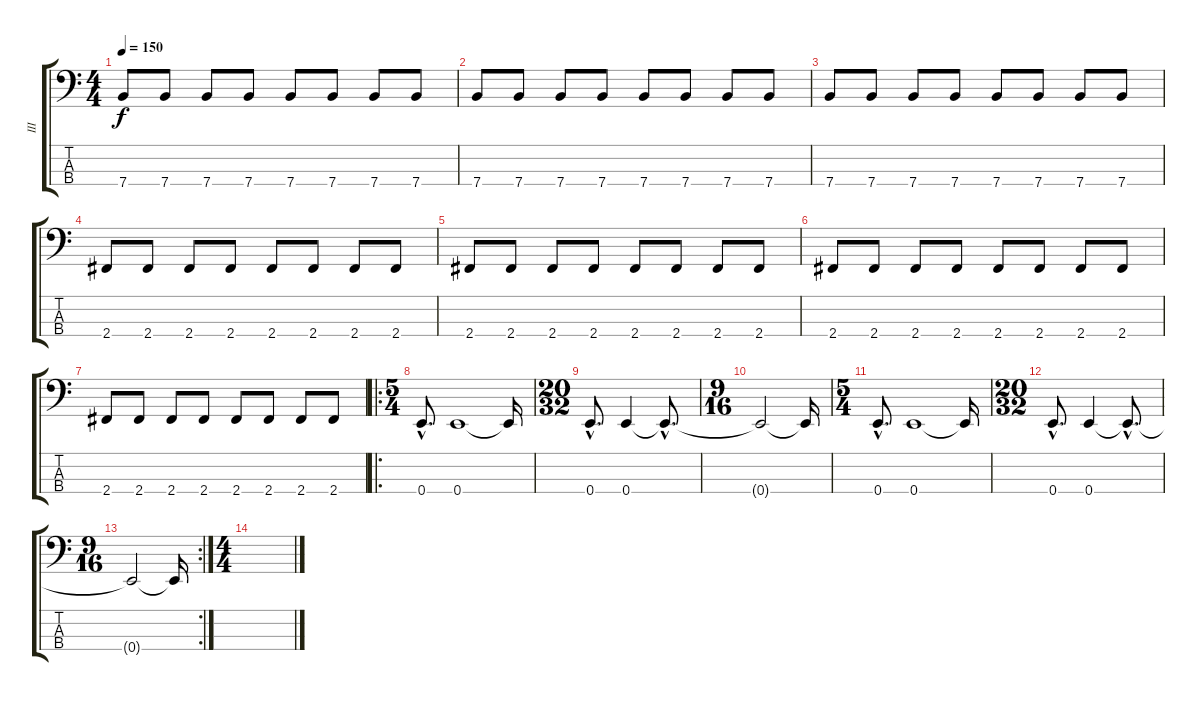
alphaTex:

\track ("III" "III") {instrument electricbassfinger}
\staff {score tabs}
\tuning (G2 D2 A1 E1) {hide}
\ts (4 4)
\tempo 150
\clef f4
\ks c
7.4.8{dy f} 7.4.8 7.4.8 7.4.8 7.4.8 7.4.8 7.4.8 7.4.8 |
7.4.8 7.4.8 7.4.8 7.4.8 7.4.8 7.4.8 7.4.8 7.4.8 |
7.4.8 7.4.8 7.4.8 7.4.8 7.4.8 7.4.8 7.4.8 7.4.8 |
2.4.8 2.4.8 2.4.8 2.4.8 2.4.8 2.4.8 2.4.8 2.4.8 |
2.4.8 2.4.8 2.4.8 2.4.8 2.4.8 2.4.8 2.4.8 2.4.8 |
2.4.8 2.4.8 2.4.8 2.4.8 2.4.8 2.4.8 2.4.8 2.4.8 |
2.4.8 2.4.8 2.4.8 2.4.8 2.4.8 2.4.8 2.4.8 2.4.8 |
\ro
\ts (5 4)
0.4{hac}.8{d} 0.4.1 0.4{t}.16 |
\ts (20 32)
0.4{hac}.8{d} 0.4.4 0.4{hac t}.8{d} |
\ts (9 16)
0.4{t}.2 0.4{t}.16 |
\ts (5 4)
0.4{hac}.8{d} 0.4.1 0.4{t}.16 |
\ts (20 32)
0.4{hac}.8{d} 0.4.4 0.4{hac t}.8{d} |
\rc 2
\ts (9 16)
0.4{t}.2 0.4{t}.16 |
\ts (4 4)
